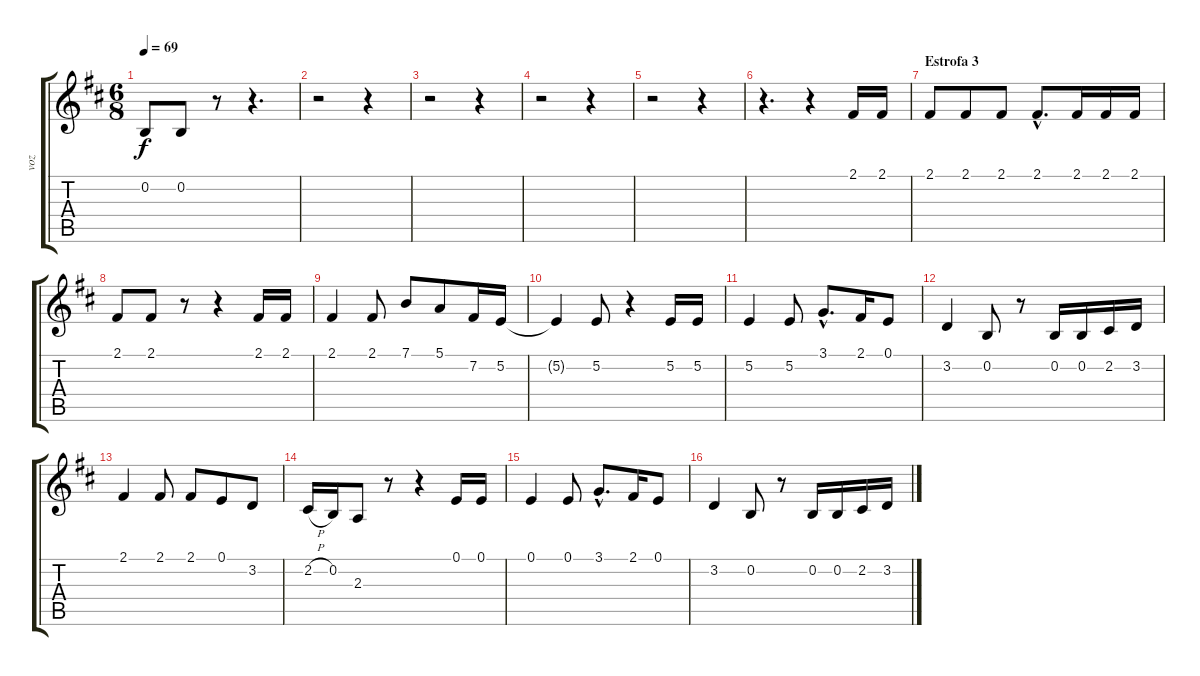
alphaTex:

\track ("voz" "voz") {instrument synthvoice}
\staff {score tabs}
\tuning (E4 B3 G3 D3 A2 E2) {hide}
\ts (6 8)
\tempo 69
\clef g2
\ks d
0.2.8{dy f} 0.2.8 r.8 r.4{d} |
r.2 r.4 |
r.2 r.4 |
r.2 r.4 |
r.2 r.4 |
r.4{d} r.4 2.1.16 2.1.16 |
\section ("" "Estrofa 3")
2.1.8 2.1.8 2.1.8 2.1{hac}.8{d} 2.1.16 2.1.16 2.1.16 |
2.1.8 2.1.8 r.8 r.4 2.1.16 2.1.16 |
2.1.4 2.1.8 7.1.8 5.1.8 7.2.16 5.2.16 |
5.2{t}.4 5.2.8 r.4 5.2.16 5.2.16 |
5.2.4 5.2.8 3.1{hac}.8{d} 2.1.16 0.1.8 |
3.2.4 0.2.8 r.8 0.2.16 0.2.16 2.2.16 3.2.16 |
2.1.4 2.1.8 2.1.8 0.1.8 3.2.8 |
2.2{h}.16 0.2.16 2.3.8 r.8 r.4 0.1.16 0.1.16 |
0.1.4 0.1.8 3.1{hac}.8{d} 2.1.16 0.1.8 |
3.2.4 0.2.8 r.8 0.2.16 0.2.16 2.2.16 3.2.16
